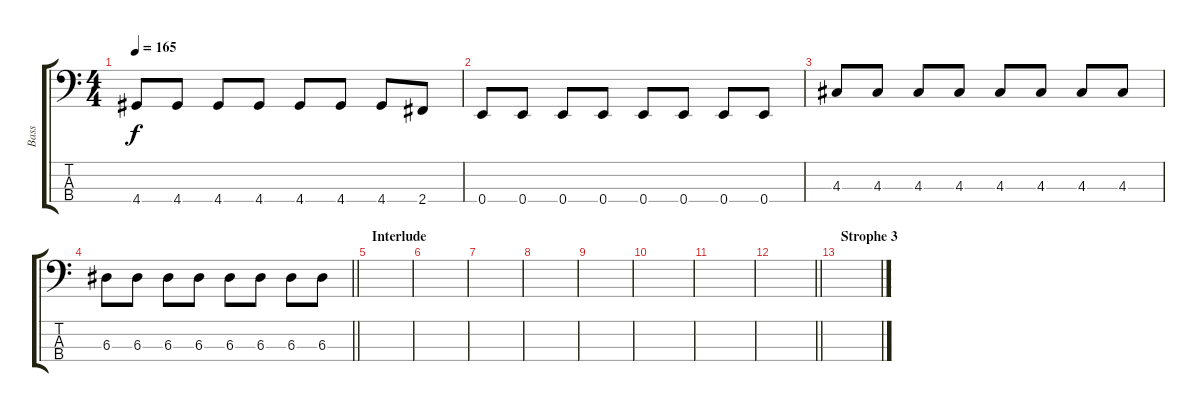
\track ("Bass" "Bass") {instrument electricbassfinger}
\staff {score tabs}
\tuning (G2 D2 A1 E1) {hide}
\ts (4 4)
\tempo 165
\clef f4
\ks c
4.4.8{dy f} 4.4.8 4.4.8 4.4.8 4.4.8 4.4.8 4.4.8 2.4.8 |
0.4.8 0.4.8 0.4.8 0.4.8 0.4.8 0.4.8 0.4.8 0.4.8 |
4.3.8 4.3.8 4.3.8 4.3.8 4.3.8 4.3.8 4.3.8 4.3.8 |
\barLineRight lightlight
6.3.8 6.3.8 6.3.8 6.3.8 6.3.8 6.3.8 6.3.8 6.3.8 |
\section ("" "Interlude")
|
|
|
|
|
|
|
\barLineRight lightlight
|
\section ("" "Strophe 3")
